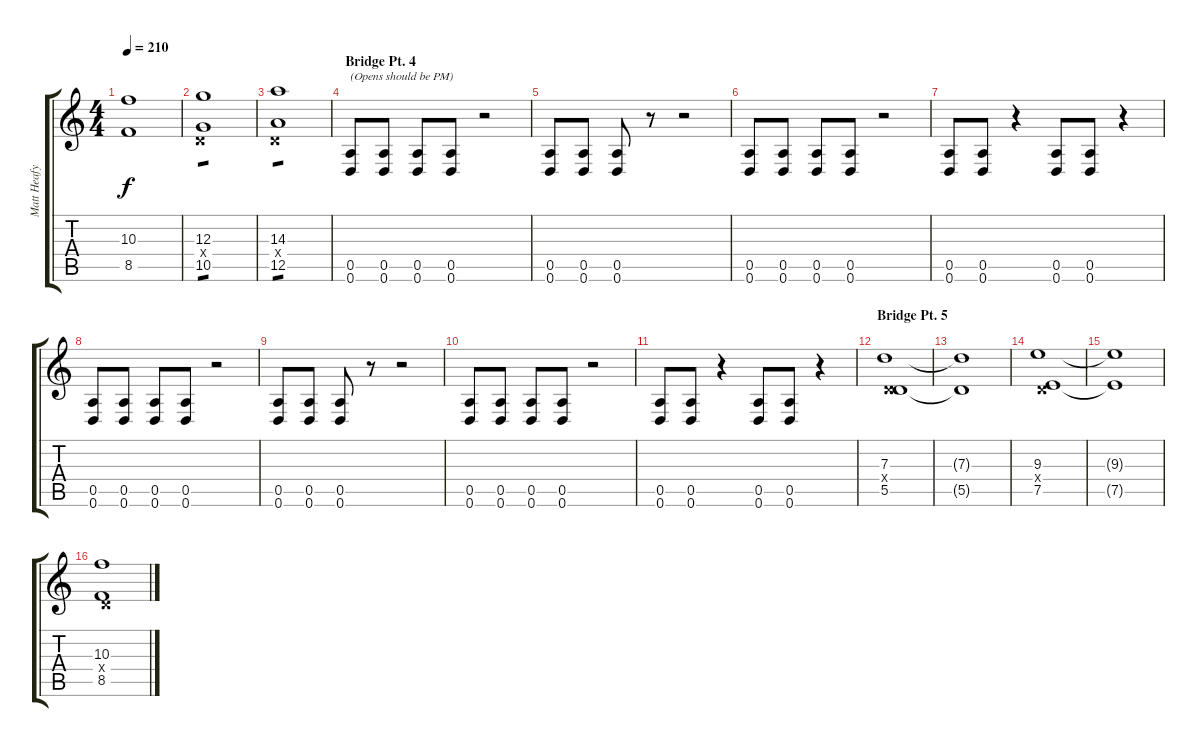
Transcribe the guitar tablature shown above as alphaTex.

\track ("Matt Heafy" "Matt Heafy") {instrument distortionguitar}
\staff {score tabs}
\tuning (E4 B3 G3 D3 A2 D2) {hide}
\ts (4 4)
\tempo 210
\clef g2
\ks c
(10.3{t} 8.5{t}).1{dy f} |
(12.3 0.4{x} 10.5).1{tp 1} |
(14.3 0.4{x} 12.5).1{tp 1} |
\section ("" "Bridge Pt. 4")
(0.5 0.6).8{txt "(Opens should be PM)"} (0.5 0.6).8 (0.5 0.6).8 (0.5 0.6).8 r.2 |
(0.5 0.6).8 (0.5 0.6).8 (0.5 0.6).8 r.8 r.2 |
(0.5 0.6).8 (0.5 0.6).8 (0.5 0.6).8 (0.5 0.6).8 r.2 |
(0.5 0.6).8 (0.5 0.6).8 r.4 (0.5 0.6).8 (0.5 0.6).8 r.4 |
(0.5 0.6).8 (0.5 0.6).8 (0.5 0.6).8 (0.5 0.6).8 r.2 |
(0.5 0.6).8 (0.5 0.6).8 (0.5 0.6).8 r.8 r.2 |
(0.5 0.6).8 (0.5 0.6).8 (0.5 0.6).8 (0.5 0.6).8 r.2 |
(0.5 0.6).8 (0.5 0.6).8 r.4 (0.5 0.6).8 (0.5 0.6).8 r.4 |
\section ("" "Bridge Pt. 5")
(7.3 0.4{x} 5.5).1 |
(7.3{t} 5.5{t}).1 |
(9.3 0.4{x} 7.5).1 |
(9.3{t} 7.5{t}).1 |
(10.3 0.4{x} 8.5).1
